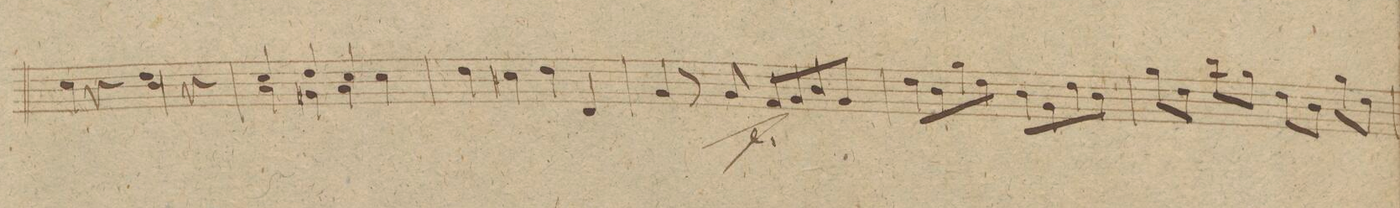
**kern	**dynam
*I"Alto Viola.	*
*clefC3	*
*k[f#c#g#]	*
*met(c|)	*
*M2/2	*
4d\	.
4r	.
4c#\ 4e	.
4r	.
=57	=57
*^	*
4d/	4B\	.
4e/	4A#X\	.
4d/	4B\	.
4d\	4ryy	.
*v	*v	*
=58	=58
4e\	.
4d#X\	.
4e\	.
4E/	.
=59	=59
4A/	.
8r	.
8A/	.
8G#/L	f
8A/	.
8c#/	.
8A/J	.
=60	=60
8e\L	.
8c#\	.
8a\	.
8e\J	.
8c#\L	.
8A\	.
8e\	.
8c#\J	.
=61	=61
8a\L	.
8e\J	.
8cc#\L	.
8a\J	.
8e\L	.
8c#\J	.
8a\L	.
8e\J	.
=62	=62
*-	*-
